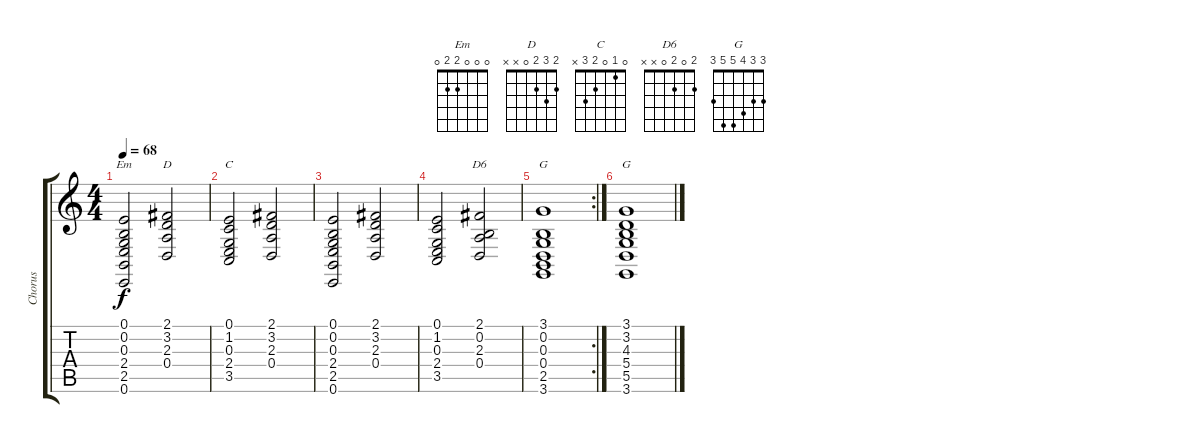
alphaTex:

\track ("Chorus" "Chorus") {instrument choiraahs}
\staff {score tabs}
\tuning (E4 B3 G3 D3 A2 E2) {hide}
\chord ("Em" 0 0 0 2 2 0)
\chord ("D" 2 3 2 0 x x)
\chord ("C" 0 1 0 2 3 x)
\chord ("D6" 2 0 2 0 x x)
\chord ("G" 3 0 0 0 2 3)
\chord ("G" 3 3 4 5 5 3)
\ts (4 4)
\tempo 68
\clef g2
\ks c
(0.1 0.2 0.3 2.4 2.5 0.6).2{ch "Em" dy f} (2.1 3.2 2.3 0.4).2{ch "D"} |
(0.1 1.2 0.3 2.4 3.5).2{ch "C"} (2.1 3.2 2.3 0.4).2 |
(0.1 0.2 0.3 2.4 2.5 0.6).2 (2.1 3.2 2.3 0.4).2 |
(0.1 1.2 0.3 2.4 3.5).2 (2.1 0.2 2.3 0.4).2{ch "D6"} |
\rc 2
(3.1 0.2 0.3 0.4 2.5 3.6).1{ch "G"} |
(3.1 3.2 4.3 5.4 5.5 3.6).1{ch "G"}
